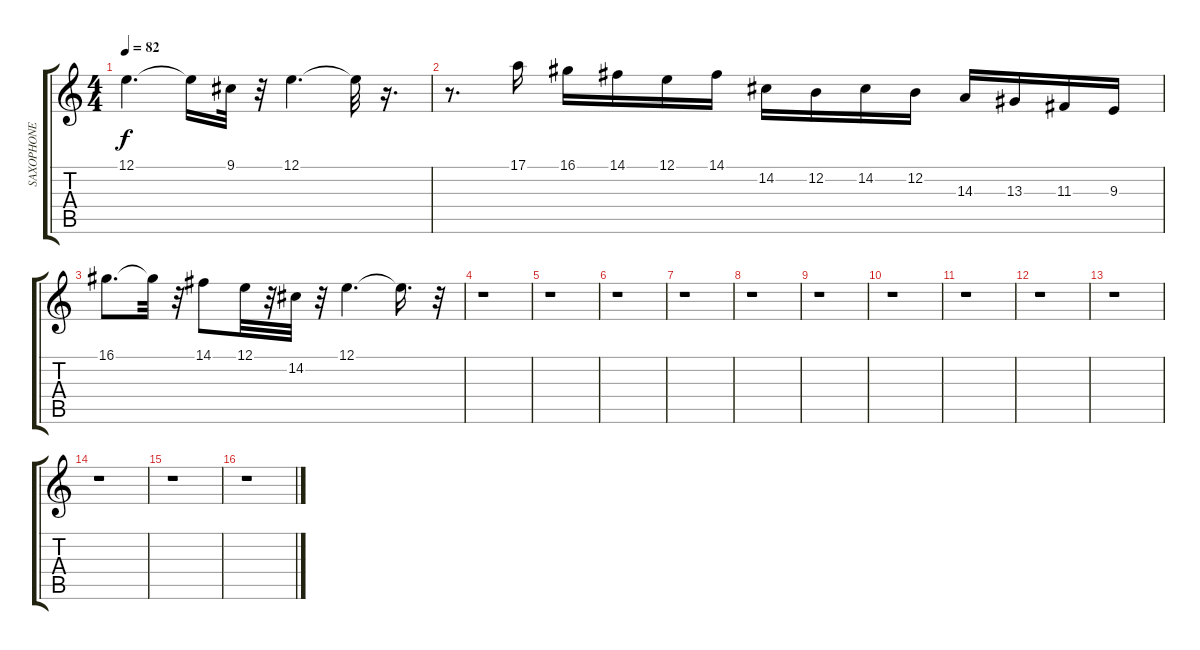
\track ("SAXOPHONE" "SAXOPHONE") {instrument tenorsax}
\staff {score tabs}
\tuning (E4 B3 G3 D3 A2 E2) {hide}
\ts (4 4)
\tempo 82
\clef g2
\ks c
12.1.4{d dy f} 12.1{t}.16 9.1.32 r.32 12.1.4{d} 12.1{t}.32 r.16{d} |
r.8{d} 17.1.16 16.1.16 14.1.16 12.1.16 14.1.16 14.2.16 12.2.16 14.2.16 12.2.16 14.3.16 13.3.16 11.3.16 9.3.16 |
16.1.8{d} 16.1{t}.32 r.32 14.1.8 12.1.32 r.32 14.2.32 r.32 12.1.4{d} 12.1{t}.16{d} r.32 |
r.1 |
r.1 |
r.1 |
r.1 |
r.1 |
r.1 |
r.1 |
r.1 |
r.1 |
r.1 |
r.1 |
r.1 |
r.1
